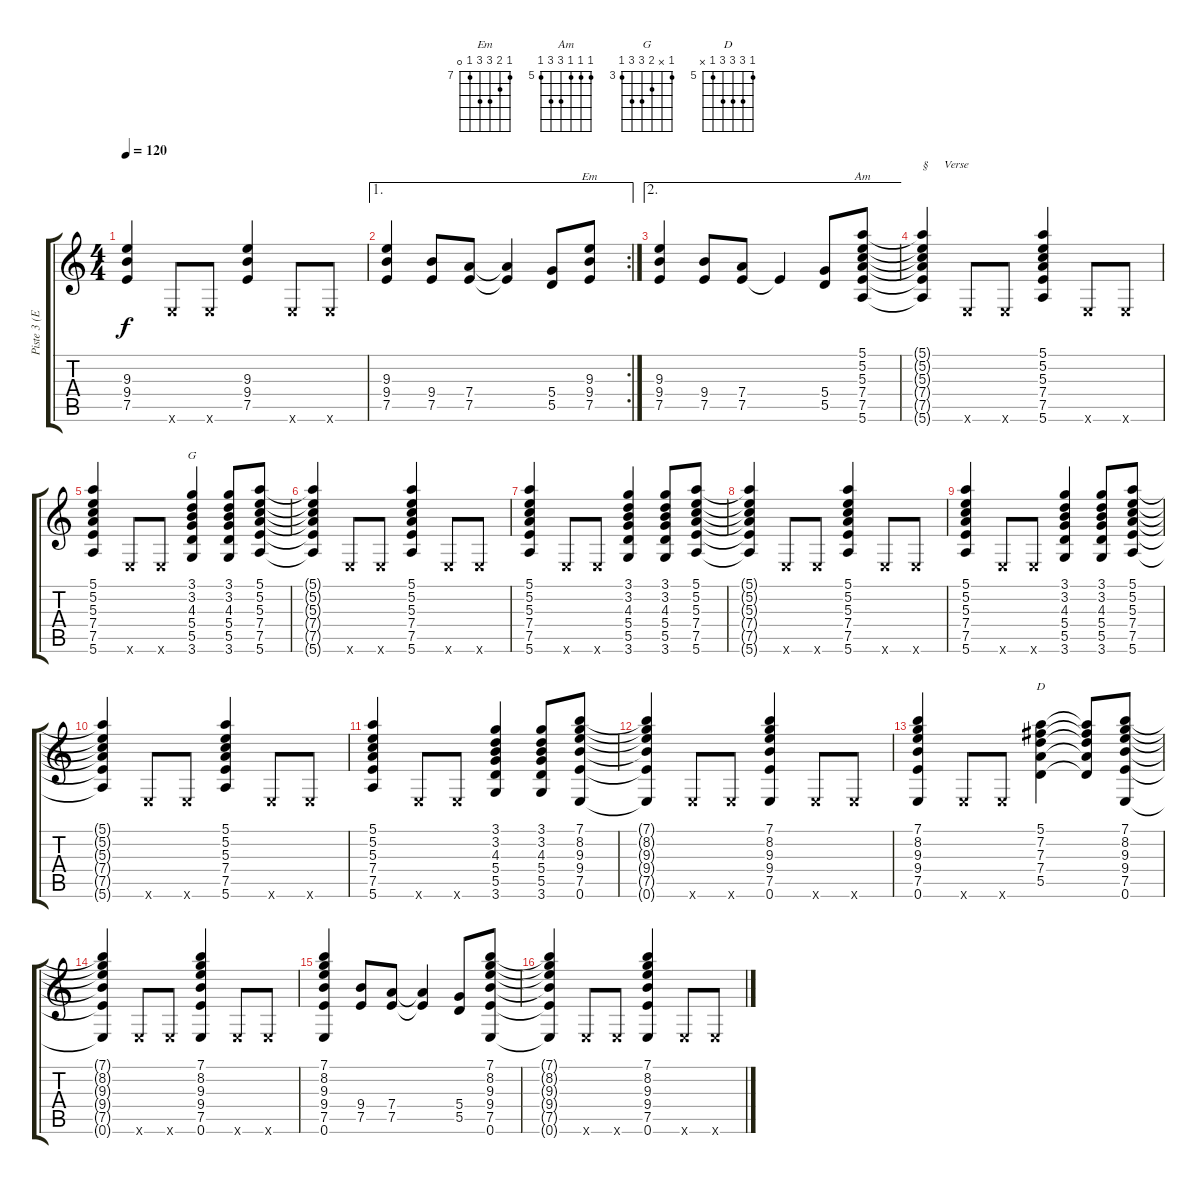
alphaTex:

\track ("Piste 3 (Electric Eye)" "Piste 3 (E") {instrument distortionguitar}
\staff {score tabs}
\tuning (E4 B3 G3 D3 A2 E2) {hide}
\chord ("Em" 7 8 9 9 7 0) {firstfret 7}
\chord ("Am" 5 5 5 7 7 5) {firstfret 5}
\chord ("G" 3 x 4 5 5 3) {firstfret 3}
\chord ("D" 5 7 7 7 5 x) {firstfret 5}
\ts (4 4)
\tempo 120
\clef g2
\ks c
(9.3{t} 9.4{t} 7.5{t}).4{dy f} 0.6{x}.8 0.6{x}.8 (9.3 9.4 7.5).4 0.6{x}.8 0.6{x}.8 |
\ae 1
\rc 2
(9.3 9.4 7.5).4 (9.4 7.5).8 (7.4 7.5).8 (7.4{t} 7.5{t}).4 (5.4 5.5).8 (9.3 9.4 7.5).8{ch "Em"} |
\ae 2
(9.3 9.4 7.5).4 (9.4 7.5).8 (7.4 7.5).8 7.5{t}.4 (5.4 5.5).8 (5.1 5.2 5.3 7.4 7.5 5.6).8{ch "Am"} |
(5.1{t} 5.2{t} 5.3{t} 7.4{t} 7.5{t} 5.6{t}).4{txt "§     Verse"} 0.6{x}.8 0.6{x}.8 (5.1 5.2 5.3 7.4 7.5 5.6).4 0.6{x}.8 0.6{x}.8 |
(5.1 5.2 5.3 7.4 7.5 5.6).4 0.6{x}.8 0.6{x}.8 (3.1 3.2 4.3 5.4 5.5 3.6).4{ch "G"} (3.1 3.2 4.3 5.4 5.5 3.6).8 (5.1 5.2 5.3 7.4 7.5 5.6).8 |
(5.1{t} 5.2{t} 5.3{t} 7.4{t} 7.5{t} 5.6{t}).4 0.6{x}.8 0.6{x}.8 (5.1 5.2 5.3 7.4 7.5 5.6).4 0.6{x}.8 0.6{x}.8 |
(5.1 5.2 5.3 7.4 7.5 5.6).4 0.6{x}.8 0.6{x}.8 (3.1 3.2 4.3 5.4 5.5 3.6).4 (3.1 3.2 4.3 5.4 5.5 3.6).8 (5.1 5.2 5.3 7.4 7.5 5.6).8 |
(5.1{t} 5.2{t} 5.3{t} 7.4{t} 7.5{t} 5.6{t}).4 0.6{x}.8 0.6{x}.8 (5.1 5.2 5.3 7.4 7.5 5.6).4 0.6{x}.8 0.6{x}.8 |
(5.1 5.2 5.3 7.4 7.5 5.6).4 0.6{x}.8 0.6{x}.8 (3.1 3.2 4.3 5.4 5.5 3.6).4 (3.1 3.2 4.3 5.4 5.5 3.6).8 (5.1 5.2 5.3 7.4 7.5 5.6).8 |
(5.1{t} 5.2{t} 5.3{t} 7.4{t} 7.5{t} 5.6{t}).4 0.6{x}.8 0.6{x}.8 (5.1 5.2 5.3 7.4 7.5 5.6).4 0.6{x}.8 0.6{x}.8 |
(5.1 5.2 5.3 7.4 7.5 5.6).4 0.6{x}.8 0.6{x}.8 (3.1 3.2 4.3 5.4 5.5 3.6).4 (3.1 3.2 4.3 5.4 5.5 3.6).8 (7.1 8.2 9.3 9.4 7.5 0.6).8 |
(7.1{t} 8.2{t} 9.3{t} 9.4{t} 7.5{t} 0.6{t}).4 0.6{x}.8 0.6{x}.8 (7.1 8.2 9.3 9.4 7.5 0.6).4 0.6{x}.8 0.6{x}.8 |
(7.1 8.2 9.3 9.4 7.5 0.6).4 0.6{x}.8 0.6{x}.8 (5.1 7.2 7.3 7.4 5.5).4{ch "D"} (5.1{t} 7.2{t} 7.3{t} 7.4{t} 5.5{t}).8 (7.1 8.2 9.3 9.4 7.5 0.6).8 |
(7.1{t} 8.2{t} 9.3{t} 9.4{t} 7.5{t} 0.6{t}).4 0.6{x}.8 0.6{x}.8 (7.1 8.2 9.3 9.4 7.5 0.6).4 0.6{x}.8 0.6{x}.8 |
(7.1 8.2 9.3 9.4 7.5 0.6).4 (9.4 7.5).8 (7.4 7.5).8 (7.4{t} 7.5{t}).4 (5.4 5.5).8 (7.1 8.2 9.3 9.4 7.5 0.6).8 |
(7.1{t} 8.2{t} 9.3{t} 9.4{t} 7.5{t} 0.6{t}).4 0.6{x}.8 0.6{x}.8 (7.1 8.2 9.3 9.4 7.5 0.6).4 0.6{x}.8 0.6{x}.8
